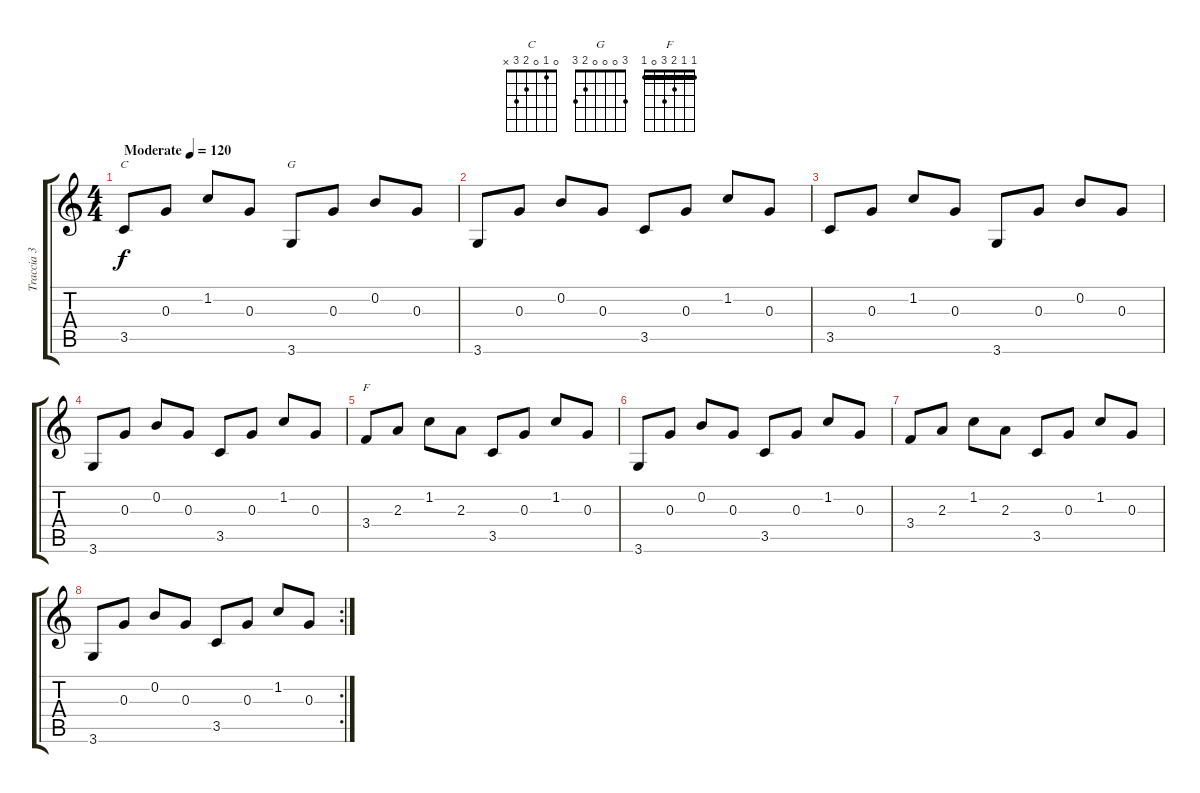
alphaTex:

\track ("Traccia 3" "Traccia 3") {instrument acousticguitarsteel}
\staff {score tabs}
\tuning (E4 B3 G3 D3 A2 E2) {hide}
\chord ("C" 0 1 0 2 3 x)
\chord ("G" 3 0 0 0 2 3)
\chord ("F" 1 1 2 3 0 1) {barre 1}
\ts (4 4)
\tempo (120 "Moderate")
\clef g2
\ks c
3.5.8{ch "C" dy f instrument acousticguitarsteel} 0.3.8 1.2.8 0.3.8 3.6.8{ch "G"} 0.3.8 0.2.8 0.3.8 |
3.6.8 0.3.8 0.2.8 0.3.8 3.5.8 0.3.8 1.2.8 0.3.8 |
3.5.8 0.3.8 1.2.8 0.3.8 3.6.8 0.3.8 0.2.8 0.3.8 |
3.6.8 0.3.8 0.2.8 0.3.8 3.5.8 0.3.8 1.2.8 0.3.8 |
3.4.8{ch "F"} 2.3.8 1.2.8 2.3.8 3.5.8 0.3.8 1.2.8 0.3.8 |
3.6.8 0.3.8 0.2.8 0.3.8 3.5.8 0.3.8 1.2.8 0.3.8 |
3.4.8 2.3.8 1.2.8 2.3.8 3.5.8 0.3.8 1.2.8 0.3.8 |
\rc 2
3.6.8 0.3.8 0.2.8 0.3.8 3.5.8 0.3.8 1.2.8 0.3.8
